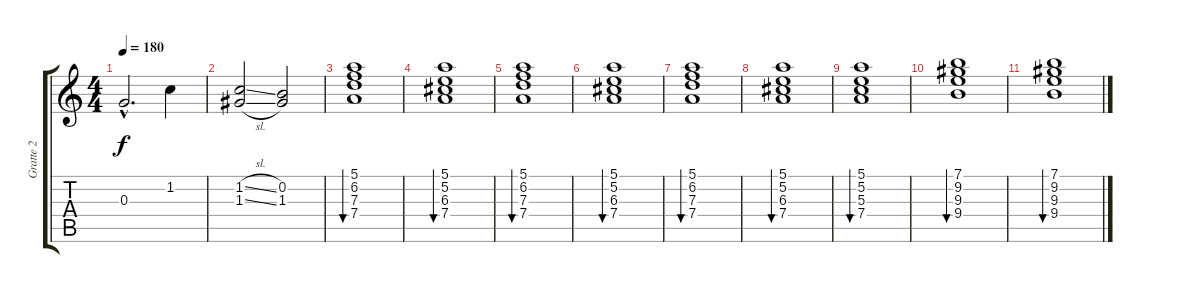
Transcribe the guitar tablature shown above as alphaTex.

\track ("Gratte 2" "Gratte 2") {instrument acousticguitarnylon}
\staff {score tabs}
\tuning (E4 B3 G3 D3 A2 E2) {hide}
\ts (4 4)
\tempo 180
\clef g2
\ks c
0.3{hac}.2{d dy f} 1.2.4 |
(1.2{sl} 1.3{sl}).2 (0.2 1.3).2 |
(5.1 6.2 7.3 7.4).1{bu 480} |
(5.1 5.2 6.3 7.4).1{bu 480} |
(5.1 6.2 7.3 7.4).1{bu 480} |
(5.1 5.2 6.3 7.4).1{bu 480} |
(5.1 6.2 7.3 7.4).1{bu 480} |
(5.1 5.2 6.3 7.4).1{bu 480} |
(5.1 5.2 5.3 7.4).1{bu 480} |
(7.1 9.2 9.3 9.4).1{bu 480} |
(7.1 9.2 9.3 9.4).1{bu 480}
